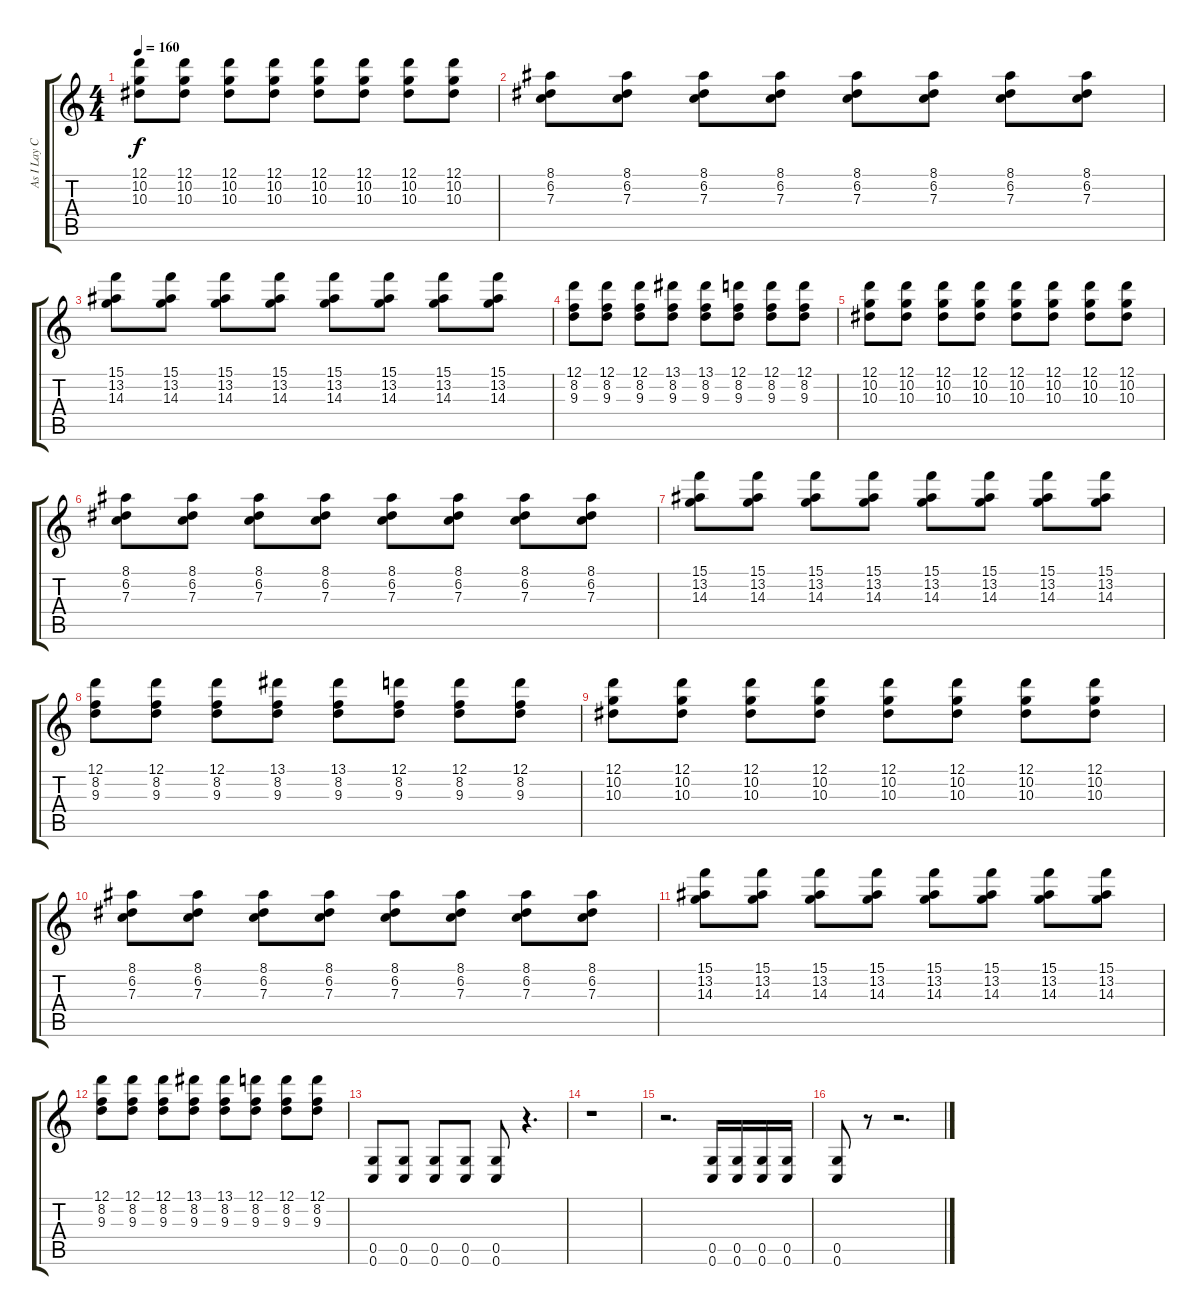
\track ("As I Lay Curtis" "As I Lay C") {instrument overdrivenguitar}
\staff {score tabs}
\tuning (D4 A3 F3 C3 G2 C2) {hide}
\ts (4 4)
\tempo 160
\clef g2
\ks c
(12.1 10.2 10.3).8{dy f} (12.1 10.2 10.3).8 (12.1 10.2 10.3).8 (12.1 10.2 10.3).8 (12.1 10.2 10.3).8 (12.1 10.2 10.3).8 (12.1 10.2 10.3).8 (12.1 10.2 10.3).8 |
(8.1 6.2 7.3).8 (8.1 6.2 7.3).8 (8.1 6.2 7.3).8 (8.1 6.2 7.3).8 (8.1 6.2 7.3).8 (8.1 6.2 7.3).8 (8.1 6.2 7.3).8 (8.1 6.2 7.3).8 |
(15.1 13.2 14.3).8 (15.1 13.2 14.3).8 (15.1 13.2 14.3).8 (15.1 13.2 14.3).8 (15.1 13.2 14.3).8 (15.1 13.2 14.3).8 (15.1 13.2 14.3).8 (15.1 13.2 14.3).8 |
(12.1 8.2 9.3).8 (12.1 8.2 9.3).8 (12.1 8.2 9.3).8 (13.1 8.2 9.3).8 (13.1 8.2 9.3).8 (12.1 8.2 9.3).8 (12.1 8.2 9.3).8 (12.1 8.2 9.3).8 |
(12.1 10.2 10.3).8 (12.1 10.2 10.3).8 (12.1 10.2 10.3).8 (12.1 10.2 10.3).8 (12.1 10.2 10.3).8 (12.1 10.2 10.3).8 (12.1 10.2 10.3).8 (12.1 10.2 10.3).8 |
(8.1 6.2 7.3).8 (8.1 6.2 7.3).8 (8.1 6.2 7.3).8 (8.1 6.2 7.3).8 (8.1 6.2 7.3).8 (8.1 6.2 7.3).8 (8.1 6.2 7.3).8 (8.1 6.2 7.3).8 |
(15.1 13.2 14.3).8 (15.1 13.2 14.3).8 (15.1 13.2 14.3).8 (15.1 13.2 14.3).8 (15.1 13.2 14.3).8 (15.1 13.2 14.3).8 (15.1 13.2 14.3).8 (15.1 13.2 14.3).8 |
(12.1 8.2 9.3).8 (12.1 8.2 9.3).8 (12.1 8.2 9.3).8 (13.1 8.2 9.3).8 (13.1 8.2 9.3).8 (12.1 8.2 9.3).8 (12.1 8.2 9.3).8 (12.1 8.2 9.3).8 |
(12.1 10.2 10.3).8 (12.1 10.2 10.3).8 (12.1 10.2 10.3).8 (12.1 10.2 10.3).8 (12.1 10.2 10.3).8 (12.1 10.2 10.3).8 (12.1 10.2 10.3).8 (12.1 10.2 10.3).8 |
(8.1 6.2 7.3).8 (8.1 6.2 7.3).8 (8.1 6.2 7.3).8 (8.1 6.2 7.3).8 (8.1 6.2 7.3).8 (8.1 6.2 7.3).8 (8.1 6.2 7.3).8 (8.1 6.2 7.3).8 |
(15.1 13.2 14.3).8 (15.1 13.2 14.3).8 (15.1 13.2 14.3).8 (15.1 13.2 14.3).8 (15.1 13.2 14.3).8 (15.1 13.2 14.3).8 (15.1 13.2 14.3).8 (15.1 13.2 14.3).8 |
(12.1 8.2 9.3).8 (12.1 8.2 9.3).8 (12.1 8.2 9.3).8 (13.1 8.2 9.3).8 (13.1 8.2 9.3).8 (12.1 8.2 9.3).8 (12.1 8.2 9.3).8 (12.1 8.2 9.3).8 |
(0.5 0.6).8 (0.5 0.6).8 (0.5 0.6).8 (0.5 0.6).8 (0.5 0.6).8 r.4{d} |
r.1 |
r.2{d} (0.5 0.6).16 (0.5 0.6).16 (0.5 0.6).16 (0.5 0.6).16 |
(0.5 0.6).8 r.8 r.2{d}
